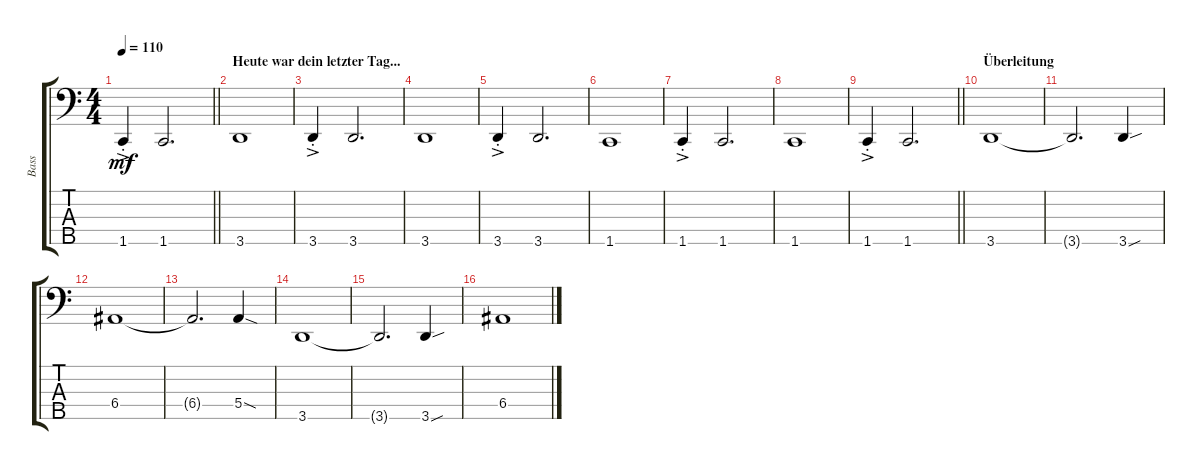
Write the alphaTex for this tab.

\track ("Bass" "Bass") {instrument electricbassfinger}
\staff {score tabs}
\tuning (G2 D2 A1 E1 B0) {hide}
\ts (4 4)
\tempo 110
\clef f4
\barLineRight lightlight
\ks c
1.5{ac st}.4{dy mf} 1.5.2{d} |
\section ("" "Heute war dein letzter Tag...")
3.5.1 |
3.5{ac st}.4 3.5.2{d} |
3.5.1 |
3.5{ac st}.4 3.5.2{d} |
1.5.1 |
1.5{ac st}.4 1.5.2{d} |
1.5.1 |
\barLineRight lightlight
1.5{ac st}.4 1.5.2{d} |
\section ("" "Überleitung")
3.5.1 |
3.5{t}.2{d} 3.5{sou}.4 |
6.4.1 |
6.4{t}.2{d} 5.4{sod}.4 |
3.5.1 |
3.5{t}.2{d} 3.5{sou}.4 |
6.4.1
